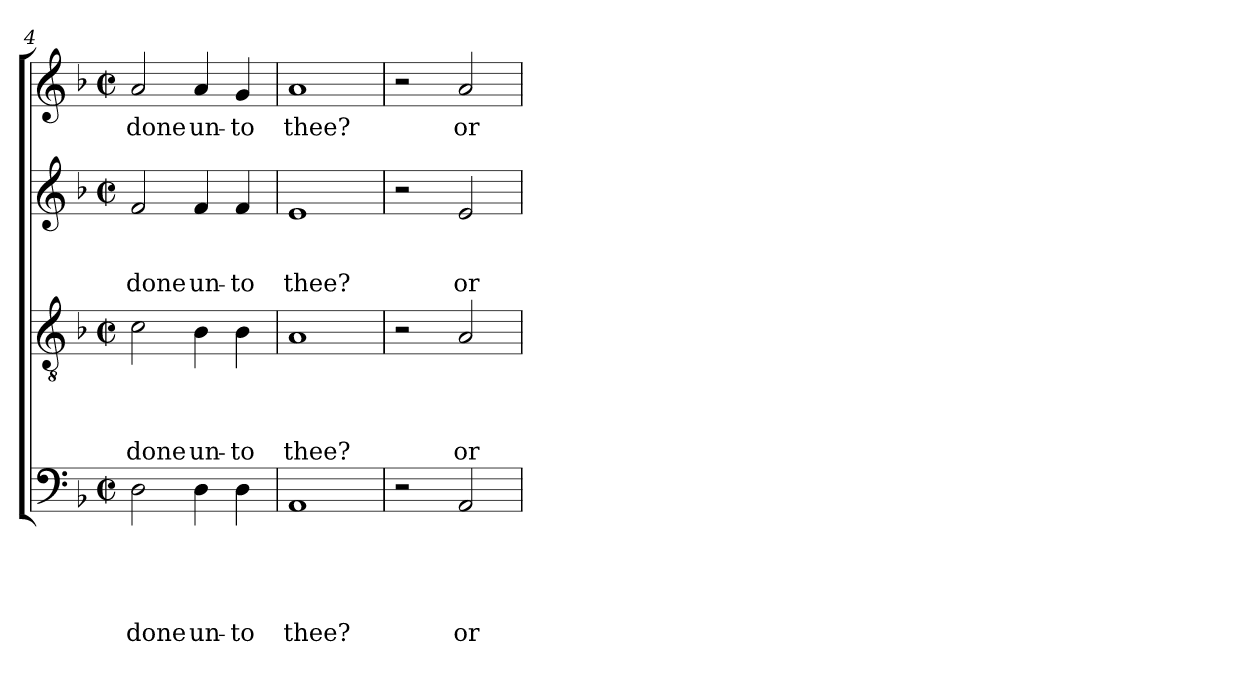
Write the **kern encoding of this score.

**kern	**text	**text	**text	**text	**text	**kern	**text	**text	**text	**text	**kern	**text	**text	**text	**kern	**text
*part4	*part4	*part4	*part4	*part4	*part4	*part3	*part3	*part3	*part3	*part3	*part2	*part2	*part2	*part2	*part1	*part1
*staff4	*staff4	*staff4	*staff4	*staff4	*staff4	*staff3	*staff3	*staff3	*staff3	*staff3	*staff2	*staff2	*staff2	*staff2	*staff1	*staff1
*clefF4	*	*	*	*	*	*clefGv2	*	*	*	*	*clefG2	*	*	*	*clefG2	*
*k[b-]	*	*	*	*	*	*k[b-]	*	*	*	*	*k[b-]	*	*	*	*k[b-]	*
*F:	*	*	*	*	*	*F:	*	*	*	*	*F:	*	*	*	*F:	*
*M2/2	*	*	*	*	*	*M2/2	*	*	*	*	*M2/2	*	*	*	*M2/2	*
*met(c|)	*	*	*	*	*	*met(c|)	*	*	*	*	*met(c|)	*	*	*	*met(c|)	*
=4	=4	=4	=4	=4	=4	=4	=4	=4	=4	=4	=4	=4	=4	=4	=4	=4
!	!	!	!	!	!LO:LY:b	!	!	!	!	!LO:LY:b	!	!	!	!LO:LY:b	!	!LO:LY:b
2D\	.	.	.	.	done	2c\	.	.	.	done	2f/	.	.	done	2a/	done
!	!	!	!	!	!LO:LY:b	!	!	!	!	!LO:LY:b	!	!	!	!LO:LY:b	!	!LO:LY:b
4D\	.	.	.	.	un-	4B-\	.	.	.	un-	4f/	.	.	un-	4a/	un-
!	!	!	!	!	!LO:LY:b	!	!	!	!	!LO:LY:b	!	!	!	!LO:LY:b	!	!LO:LY:b
4D\	.	.	.	.	-to	4B-\	.	.	.	-to	4f/	.	.	-to	4g/	-to
=5	=5	=5	=5	=5	=5	=5	=5	=5	=5	=5	=5	=5	=5	=5	=5	=5
!	!	!	!	!	!LO:LY:b	!	!	!	!	!LO:LY:b	!	!	!	!LO:LY:b	!	!LO:LY:b
1AA	.	.	.	.	thee?	1A	.	.	.	thee?	1e	.	.	thee?	1a	thee?
=6	=6	=6	=6	=6	=6	=6	=6	=6	=6	=6	=6	=6	=6	=6	=6	=6
2r	.	.	.	.	.	2r	.	.	.	.	2r	.	.	.	2r	.
!	!	!	!	!	!LO:LY:b	!	!	!	!	!LO:LY:b	!	!	!	!LO:LY:b	!	!LO:LY:b
2AA/	.	.	.	.	or	2A/	.	.	.	or	2e/	.	.	or	2a/	or
=	=	=	=	=	=	=	=	=	=	=	=	=	=	=	=	=
*-	*-	*-	*-	*-	*-	*-	*-	*-	*-	*-	*-	*-	*-	*-	*-	*-
